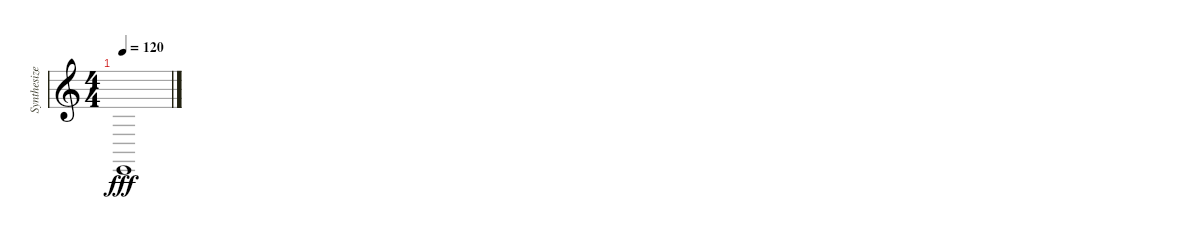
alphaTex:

\track ("Synthesizer" "Synthesize") {instrument fx3crystal}
\staff {score}
\tuning (E4 B3 G3 D3 A2 E2 B1) {hide}
\ts (4 4)
\tempo 120
\clef g2
\ks c
0.6{t}.1{dy fff}
